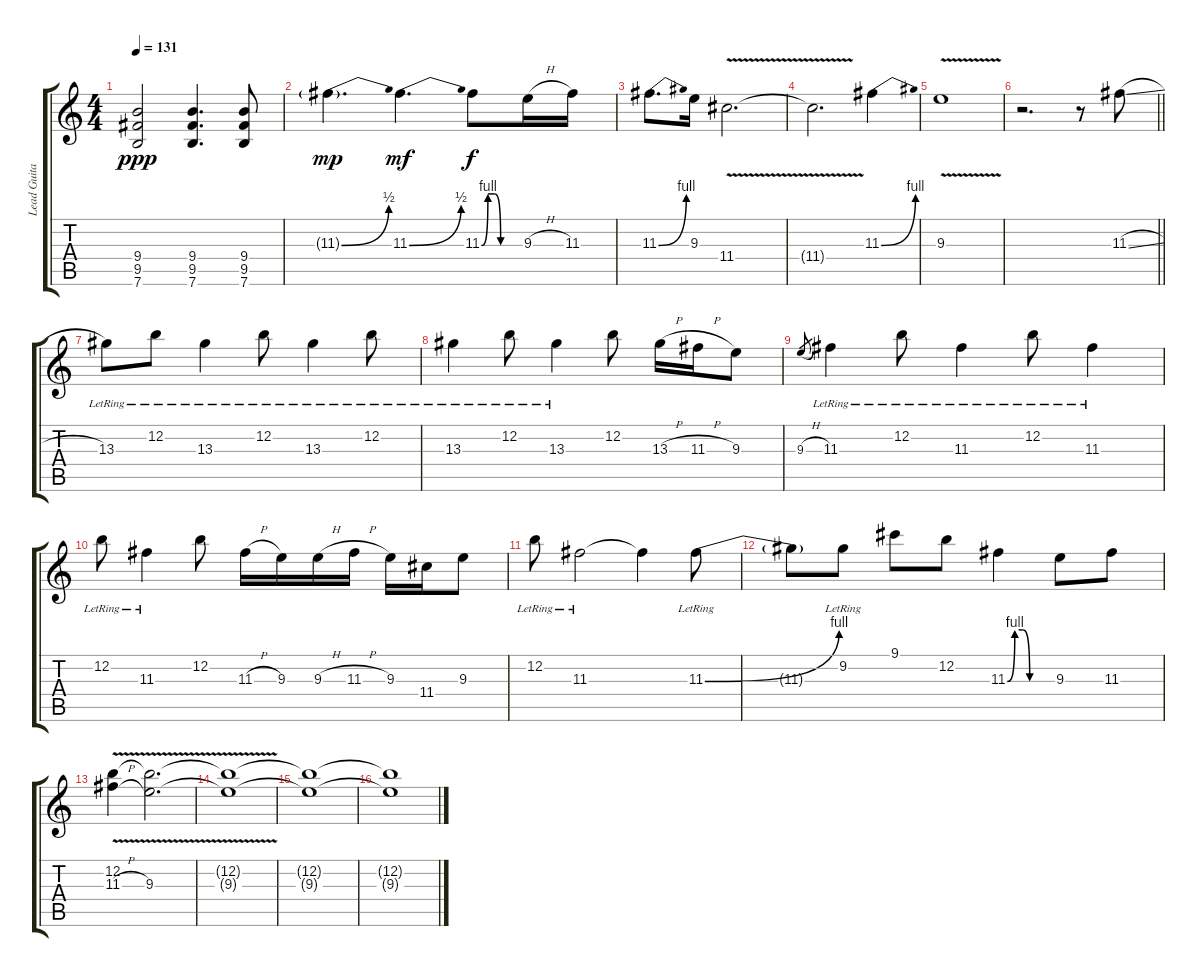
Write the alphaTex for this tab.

\track ("Lead Guitar (Slash)" "Lead Guita") {instrument electricguitarjazz}
\staff {score tabs}
\tuning (E4 B3 G3 D3 A2 E2) {hide}
\ts (4 4)
\tempo 131
\clef g2
\ks c
(9.4 9.5 7.6).2{dy ppp} (9.4 9.5 7.6).4{d} (9.4 9.5 7.6).8 |
11.3{be (bend 0 0 60 2) g}.4{d dy mp} 11.3{be (bend 0 0 60 2)}.4{d dy mf} 11.3{be (custom 0 0 10 4 20 4 30 0 60 0)}.8{dy f} 9.3{h}.16 11.3.16 |
11.3{be (bend 0 0 60 4)}.8{d} 9.3.16 11.4{v}.2{d} |
11.4{t}.2{d} 11.3{be (bend 0 0 60 4)}.4 |
9.3{v}.1 |
\barLineRight lightlight
r.2{d} r.8 11.3{sl}.8{volume 13} |
13.3{lr}.8 12.2{lr}.8 13.3{lr}.4 12.2{lr}.8 13.3{lr}.4 12.2{lr}.8 |
13.3{lr}.4 12.2{lr}.8 13.3{lr}.4 12.2.8 13.3{h}.16 11.3{h}.16 9.3.8 |
9.3{h}.8{gr} 11.3{lr}.4 12.2{lr}.8 11.3{lr}.4 12.2{lr}.8 11.3{lr}.4 |
12.2{lr}.8 11.3{lr}.4 12.2.8 11.3{h}.16 9.3.16 9.3{h}.16 11.3{h}.16 9.3.16 11.4.16 9.3.8 |
12.2{lr}.8 11.3{lr}.2 11.3{t}.4 11.3{be (bend 0 0 60 4) lr}.8 |
11.3{t}.8 9.2{lr}.8 9.1.8 12.2.8 11.3{be (custom 0 0 10 4 20 4 30 0 60 0)}.4 9.3.8 11.3.8 |
(12.2 11.3{v h}).4 (12.2{t} 9.3{v}).2{d} |
(12.2{t} 9.3{t}).1 |
(12.2{t} 9.3{t}).1 |
(12.2{t} 9.3{t}).1
